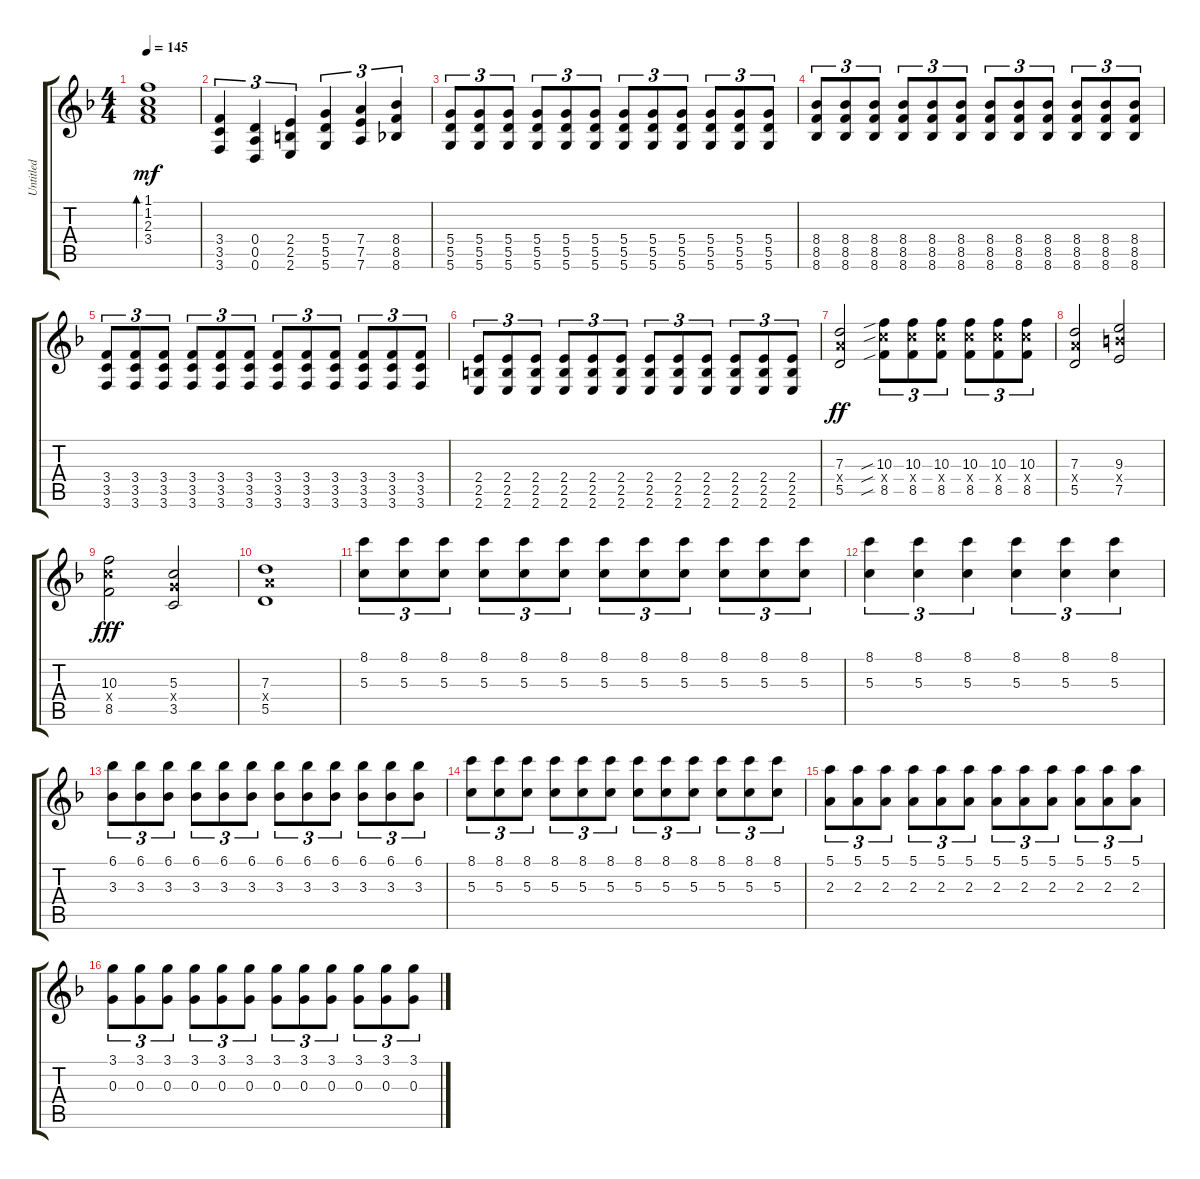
\track ("Untitled" "Untitled") {instrument distortionguitar}
\staff {score tabs}
\tuning (E4 B3 G3 D3 A2 D2) {hide}
\ts (4 4)
\tempo 145
\clef g2
\ks f
(1.1 1.2 2.3 3.4).1{bd 30 dy mf} |
(3.4 3.5 3.6).4{tu (3 2)} (0.4 0.5 0.6).4{tu (3 2)} (2.4 2.5 2.6).4{tu (3 2)} (5.4 5.5 5.6).4{tu (3 2)} (7.4 7.5 7.6).4{tu (3 2)} (8.4 8.5 8.6).4{tu (3 2)} |
(5.4 5.5 5.6).8{tu (3 2)} (5.4 5.5 5.6).8{tu (3 2)} (5.4 5.5 5.6).8{tu (3 2)} (5.4 5.5 5.6).8{tu (3 2)} (5.4 5.5 5.6).8{tu (3 2)} (5.4 5.5 5.6).8{tu (3 2)} (5.4 5.5 5.6).8{tu (3 2)} (5.4 5.5 5.6).8{tu (3 2)} (5.4 5.5 5.6).8{tu (3 2)} (5.4 5.5 5.6).8{tu (3 2)} (5.4 5.5 5.6).8{tu (3 2)} (5.4 5.5 5.6).8{tu (3 2)} |
(8.4 8.5 8.6).8{tu (3 2)} (8.4 8.5 8.6).8{tu (3 2)} (8.4 8.5 8.6).8{tu (3 2)} (8.4 8.5 8.6).8{tu (3 2)} (8.4 8.5 8.6).8{tu (3 2)} (8.4 8.5 8.6).8{tu (3 2)} (8.4 8.5 8.6).8{tu (3 2)} (8.4 8.5 8.6).8{tu (3 2)} (8.4 8.5 8.6).8{tu (3 2)} (8.4 8.5 8.6).8{tu (3 2)} (8.4 8.5 8.6).8{tu (3 2)} (8.4 8.5 8.6).8{tu (3 2)} |
(3.4 3.5 3.6).8{tu (3 2)} (3.4 3.5 3.6).8{tu (3 2)} (3.4 3.5 3.6).8{tu (3 2)} (3.4 3.5 3.6).8{tu (3 2)} (3.4 3.5 3.6).8{tu (3 2)} (3.4 3.5 3.6).8{tu (3 2)} (3.4 3.5 3.6).8{tu (3 2)} (3.4 3.5 3.6).8{tu (3 2)} (3.4 3.5 3.6).8{tu (3 2)} (3.4 3.5 3.6).8{tu (3 2)} (3.4 3.5 3.6).8{tu (3 2)} (3.4 3.5 3.6).8{tu (3 2)} |
(2.4 2.5 2.6).8{tu (3 2)} (2.4 2.5 2.6).8{tu (3 2)} (2.4 2.5 2.6).8{tu (3 2)} (2.4 2.5 2.6).8{tu (3 2)} (2.4 2.5 2.6).8{tu (3 2)} (2.4 2.5 2.6).8{tu (3 2)} (2.4 2.5 2.6).8{tu (3 2)} (2.4 2.5 2.6).8{tu (3 2)} (2.4 2.5 2.6).8{tu (3 2)} (2.4 2.5 2.6).8{tu (3 2)} (2.4 2.5 2.6).8{tu (3 2)} (2.4 2.5 2.6).8{tu (3 2)} |
(7.3 7.4{x} 5.5).2{dy ff} (10.3{sib} 10.4{sib x} 8.5{sib}).8{tu (3 2)} (10.3 10.4{x} 8.5).8{tu (3 2)} (10.3 10.4{x} 8.5).8{tu (3 2)} (10.3 10.4{x} 8.5).8{tu (3 2)} (10.3 10.4{x} 8.5).8{tu (3 2)} (10.3 10.4{x} 8.5).8{tu (3 2)} |
(7.3 7.4{x} 5.5).2 (9.3 9.4{x} 7.5).2 |
(10.3 10.4{x} 8.5).2{dy fff} (5.3 5.4{x} 3.5).2 |
(7.3 7.4{x} 5.5).1 |
(8.1 5.3).8{tu (3 2)} (8.1 5.3).8{tu (3 2)} (8.1 5.3).8{tu (3 2)} (8.1 5.3).8{tu (3 2)} (8.1 5.3).8{tu (3 2)} (8.1 5.3).8{tu (3 2)} (8.1 5.3).8{tu (3 2)} (8.1 5.3).8{tu (3 2)} (8.1 5.3).8{tu (3 2)} (8.1 5.3).8{tu (3 2)} (8.1 5.3).8{tu (3 2)} (8.1 5.3).8{tu (3 2)} |
(8.1 5.3).4{tu (3 2)} (8.1 5.3).4{tu (3 2)} (8.1 5.3).4{tu (3 2)} (8.1 5.3).4{tu (3 2)} (8.1 5.3).4{tu (3 2)} (8.1 5.3).4{tu (3 2)} |
(6.1 3.3).8{tu (3 2)} (6.1 3.3).8{tu (3 2)} (6.1 3.3).8{tu (3 2)} (6.1 3.3).8{tu (3 2)} (6.1 3.3).8{tu (3 2)} (6.1 3.3).8{tu (3 2)} (6.1 3.3).8{tu (3 2)} (6.1 3.3).8{tu (3 2)} (6.1 3.3).8{tu (3 2)} (6.1 3.3).8{tu (3 2)} (6.1 3.3).8{tu (3 2)} (6.1 3.3).8{tu (3 2)} |
(8.1 5.3).8{tu (3 2)} (8.1 5.3).8{tu (3 2)} (8.1 5.3).8{tu (3 2)} (8.1 5.3).8{tu (3 2)} (8.1 5.3).8{tu (3 2)} (8.1 5.3).8{tu (3 2)} (8.1 5.3).8{tu (3 2)} (8.1 5.3).8{tu (3 2)} (8.1 5.3).8{tu (3 2)} (8.1 5.3).8{tu (3 2)} (8.1 5.3).8{tu (3 2)} (8.1 5.3).8{tu (3 2)} |
(5.1 2.3).8{tu (3 2)} (5.1 2.3).8{tu (3 2)} (5.1 2.3).8{tu (3 2)} (5.1 2.3).8{tu (3 2)} (5.1 2.3).8{tu (3 2)} (5.1 2.3).8{tu (3 2)} (5.1 2.3).8{tu (3 2)} (5.1 2.3).8{tu (3 2)} (5.1 2.3).8{tu (3 2)} (5.1 2.3).8{tu (3 2)} (5.1 2.3).8{tu (3 2)} (5.1 2.3).8{tu (3 2)} |
(3.1 0.3).8{tu (3 2)} (3.1 0.3).8{tu (3 2)} (3.1 0.3).8{tu (3 2)} (3.1 0.3).8{tu (3 2)} (3.1 0.3).8{tu (3 2)} (3.1 0.3).8{tu (3 2)} (3.1 0.3).8{tu (3 2)} (3.1 0.3).8{tu (3 2)} (3.1 0.3).8{tu (3 2)} (3.1 0.3).8{tu (3 2)} (3.1 0.3).8{tu (3 2)} (3.1 0.3).8{tu (3 2)}
